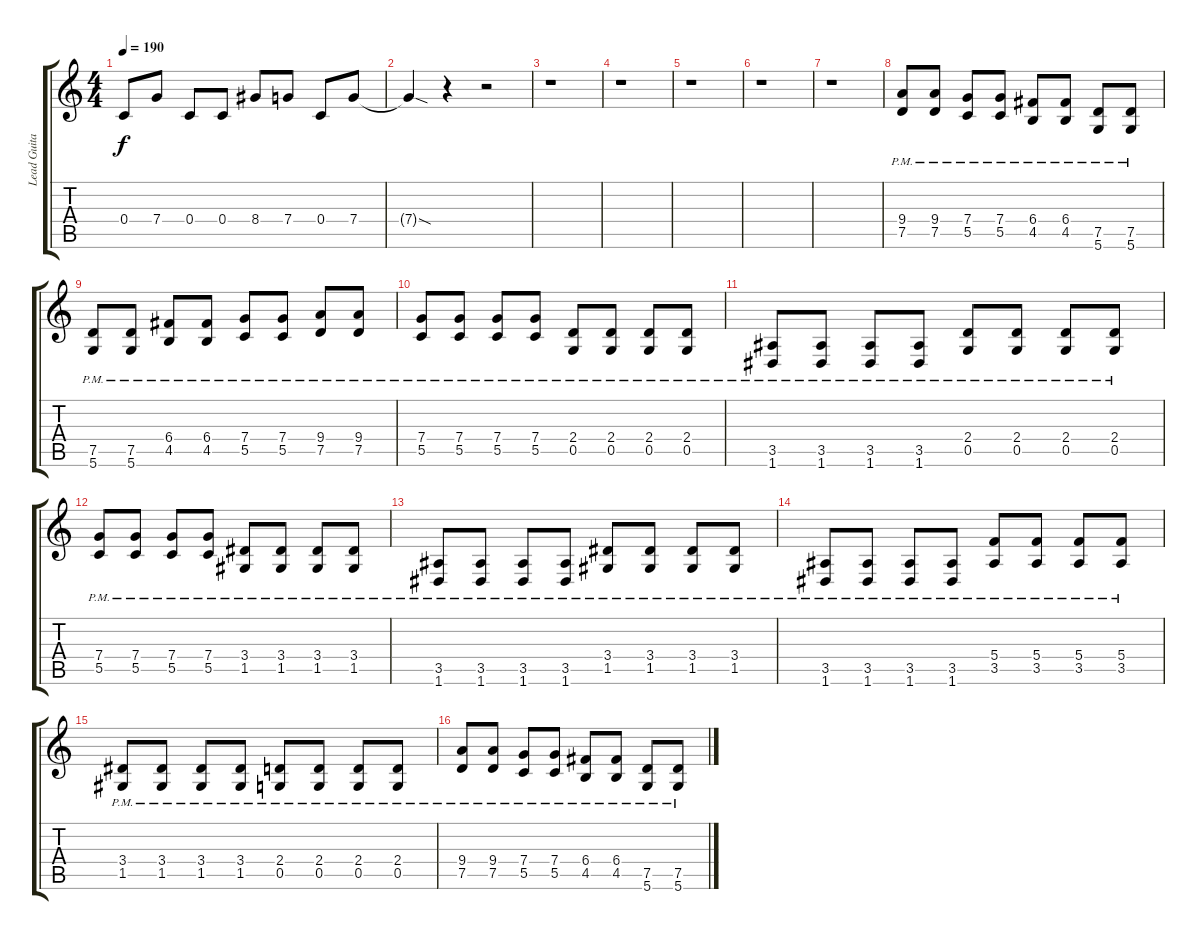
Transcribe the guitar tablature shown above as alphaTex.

\track ("Lead Guitar  " "Lead Guita") {instrument overdrivenguitar}
\staff {score tabs}
\tuning (D4 A3 F3 C3 G2 D2) {hide}
\ts (4 4)
\tempo 190
\clef g2
\ks c
0.4.8{dy f} 7.4.8 0.4.8 0.4.8 8.4.8 7.4.8 0.4.8 7.4.8 |
7.4{sod t}.4 r.4 r.2 |
r.1 |
r.1 |
r.1 |
r.1 |
r.1 |
(9.4{pm} 7.5{pm}).8 (9.4{pm} 7.5{pm}).8 (7.4{pm} 5.5{pm}).8 (7.4{pm} 5.5{pm}).8 (6.4{pm} 4.5{pm}).8 (6.4{pm} 4.5{pm}).8 (7.5{pm} 5.6{pm}).8 (7.5{pm} 5.6{pm}).8 |
(7.5{pm} 5.6{pm}).8 (7.5{pm} 5.6{pm}).8 (6.4{pm} 4.5{pm}).8 (6.4{pm} 4.5{pm}).8 (7.4{pm} 5.5{pm}).8 (7.4{pm} 5.5{pm}).8 (9.4{pm} 7.5{pm}).8 (9.4{pm} 7.5{pm}).8 |
(7.4{pm} 5.5{pm}).8 (7.4{pm} 5.5{pm}).8 (7.4{pm} 5.5{pm}).8 (7.4{pm} 5.5{pm}).8 (2.4{pm} 0.5{pm}).8 (2.4{pm} 0.5{pm}).8 (2.4{pm} 0.5{pm}).8 (2.4{pm} 0.5{pm}).8 |
(3.5{pm} 1.6{pm}).8 (3.5{pm} 1.6{pm}).8 (3.5{pm} 1.6{pm}).8 (3.5{pm} 1.6{pm}).8 (2.4{pm} 0.5{pm}).8 (2.4{pm} 0.5{pm}).8 (2.4{pm} 0.5{pm}).8 (2.4{pm} 0.5{pm}).8 |
(7.4{pm} 5.5{pm}).8 (7.4{pm} 5.5{pm}).8 (7.4{pm} 5.5{pm}).8 (7.4{pm} 5.5{pm}).8 (3.4{pm} 1.5{pm}).8 (3.4{pm} 1.5{pm}).8 (3.4{pm} 1.5{pm}).8 (3.4{pm} 1.5{pm}).8 |
(3.5{pm} 1.6{pm}).8 (3.5{pm} 1.6{pm}).8 (3.5{pm} 1.6{pm}).8 (3.5{pm} 1.6{pm}).8 (3.4{pm} 1.5{pm}).8 (3.4{pm} 1.5{pm}).8 (3.4{pm} 1.5{pm}).8 (3.4{pm} 1.5{pm}).8 |
(3.5{pm} 1.6{pm}).8 (3.5{pm} 1.6{pm}).8 (3.5{pm} 1.6{pm}).8 (3.5{pm} 1.6{pm}).8 (5.4{pm} 3.5{pm}).8 (5.4{pm} 3.5{pm}).8 (5.4{pm} 3.5{pm}).8 (5.4{pm} 3.5{pm}).8 |
(3.4{pm} 1.5{pm}).8 (3.4{pm} 1.5{pm}).8 (3.4{pm} 1.5{pm}).8 (3.4{pm} 1.5{pm}).8 (2.4{pm} 0.5{pm}).8 (2.4{pm} 0.5{pm}).8 (2.4{pm} 0.5{pm}).8 (2.4{pm} 0.5{pm}).8 |
(9.4{pm} 7.5{pm}).8 (9.4{pm} 7.5{pm}).8 (7.4{pm} 5.5{pm}).8 (7.4{pm} 5.5{pm}).8 (6.4{pm} 4.5{pm}).8 (6.4{pm} 4.5{pm}).8 (7.5{pm} 5.6{pm}).8 (7.5{pm} 5.6{pm}).8
